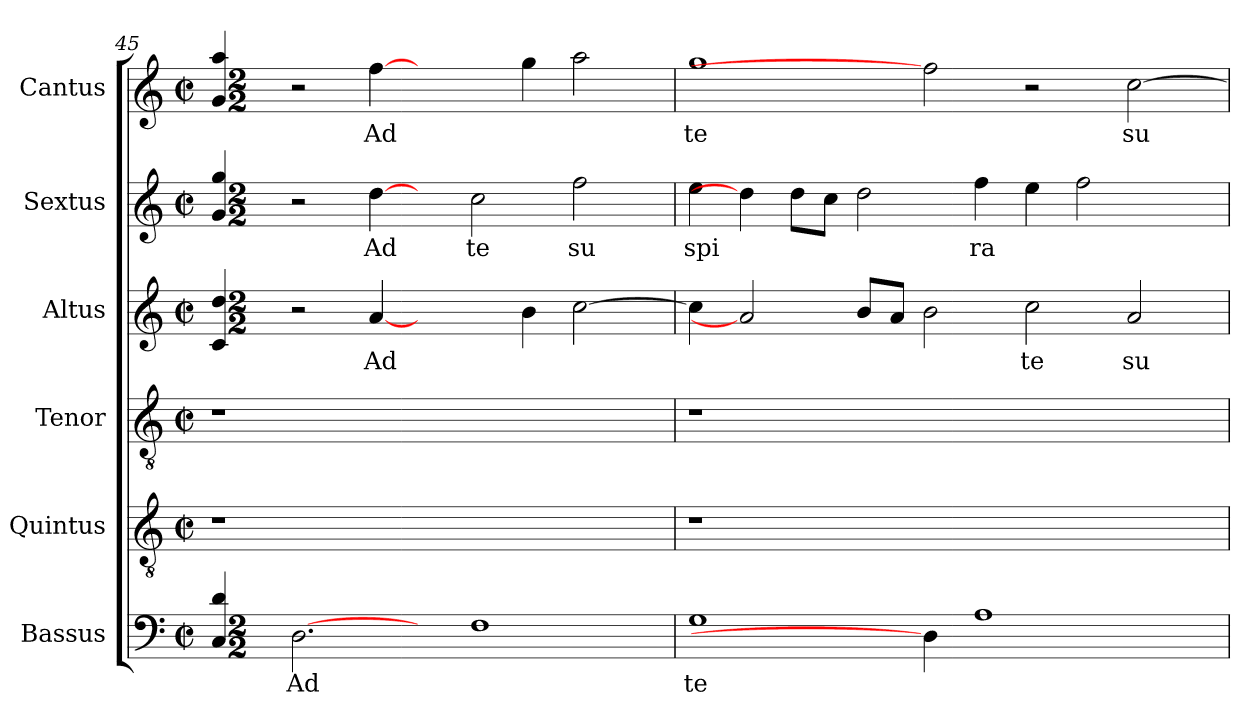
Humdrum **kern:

**kern	**text	**kern	**kern	**kern	**text	**kern	**text	**kern	**text
*part6	*part6	*part5	*part4	*part3	*part3	*part2	*part2	*part1	*part1
*staff6	*staff6	*staff5	*staff4	*staff3	*staff3	*staff2	*staff2	*staff1	*staff1
*I"Bassus	*	*I"Quintus	*I"Tenor	*I"Altus	*	*I"Sextus	*	*I"Cantus	*
*I'Bassus	*	*I'Quintus	*I'Tenor	*I'Altus	*	*I'Sextus	*	*I'Cantus	*
!!LO:PB:g=z
*clefF4	*	*clefGv2	*clefGv2	*clefG2	*	*clefG2	*	*clefG2	*
*M2/2	*	*M2/2	*M2/2	*M2/2	*	*M2/2	*	*M2/2	*
*met(c|)	*	*met(c|)	*met(c|)	*met(c|)	*	*met(c|)	*	*met(c|)	*
=45	=45	=45	=45	=45	=45	=45	=45	=45	=45
4d/ 4C/	.	1r	1r	4dd/ 4c/	.	4gg/ 4g/	.	4aa/ 4g/	.
*M2/2	*	*	*	*M2/2	*	*M2/2	*	*M2/2	*
*met(c|)	*	*	*	*met(c|)	*	*met(c|)	*	*met(c|)	*
!	!LO:LY:b:cj	!	!	!	!	!	!	!	!
[2.D	Ad	.	.	2r	.	2r	.	2r	.
!	!	!	!	!	!LO:LY:b	!	!LO:LY:b:cj	!	!LO:LY:b
.	.	.	.	[4a/	Ad	[4dd\	Ad	[4ff\	Ad
4ryy	.	1ryy	1ryy	2ryy	.	4ryy	.	2ryy	.
!	!	!	!	!	!	!	!LO:LY:b:cj	!	!
1F	.	.	.	.	.	2cc\	te	.	.
.	.	.	.	4b\	.	.	.	4gg\	.
!	!	!	!	!	!	!	!LO:LY:b:cj	!	!
.	.	.	.	[>2cc\	.	2ff\	su	2aa\	.
.	.	4ryy	4ryy	.	.	.	.	.	.
=46	=46	=46	=46	=46	=46	=46	=46	=46	=46
!	!LO:LY:b:cj	!	!	!	!	!	!LO:LY:b	!	!LO:LY:b:cj
1G	te	1r	1r	4cc\]	.	4ee\	spi	1gg	te
.	.	.	.	2a/]	.	4dd\]	.	.	.
.	.	.	.	.	.	8dd\L	.	.	.
.	.	.	.	.	.	8cc\J	.	.	.
.	.	.	.	8b/L	.	2dd\	.	.	.
.	.	.	.	8a/J	.	.	.	.	.
4D]	.	1.ryy	1.ryy	2b\	.	.	.	2ff\]	.
!	!	!	!	!	!	!	!LO:LY:b:cj	!	!
1A	.	.	.	.	.	4ff\	ra	.	.
!	!	!	!	!	!LO:LY:b:cj	!	!	!	!
.	.	.	.	2cc\	te	4ee\	.	2r	.
.	.	.	.	.	.	2ff\	.	.	.
!	!	!	!	!	!LO:LY:b:cj	!	!	!	!LO:LY:b:cj
.	.	.	.	2a/	su-	.	.	[>2cc\	su-
4ryy	.	.	.	.	.	4ryy	.	.	.
=	=	=	=	=	=	=	=	=	=
*-	*-	*-	*-	*-	*-	*-	*-	*-	*-
